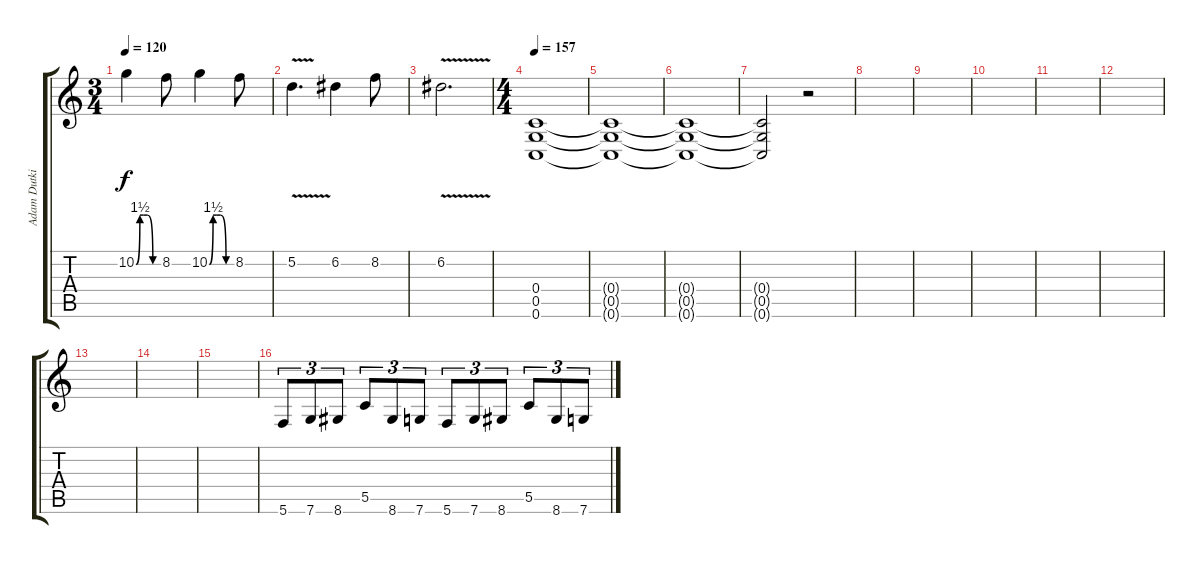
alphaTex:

\track ("Adam Dutkiewicz Lead" "Adam Dutki") {instrument distortionguitar}
\staff {score tabs}
\tuning (D4 A3 F3 C3 G2 C2) {hide}
\ts (3 4)
\tempo 120
\clef g2
\ks c
10.2{be (custom 0 0 10 6 20 6 30 6 45 0 60 0)}.4{dy f} 8.2.8 10.2{be (custom 0 0 10 6 20 6 30 6 45 0 60 0)}.4 8.2.8 |
5.2{v}.4{d} 6.2.4 8.2.8 |
6.2{v}.2{d} |
\ts (4 4)
\tempo 157
(0.4 0.5 0.6).1 |
(0.4{t} 0.5{t} 0.6{t}).1 |
(0.4{t} 0.5{t} 0.6{t}).1 |
(0.4{t} 0.5{t} 0.6{t}).2 r.2 |
|
|
|
|
|
|
|
|
5.6.8{tu (3 2)} 7.6.8{tu (3 2)} 8.6.8{tu (3 2)} 5.5.8{tu (3 2)} 8.6.8{tu (3 2)} 7.6.8{tu (3 2)} 5.6.8{tu (3 2)} 7.6.8{tu (3 2)} 8.6.8{tu (3 2)} 5.5.8{tu (3 2)} 8.6.8{tu (3 2)} 7.6.8{tu (3 2)}
